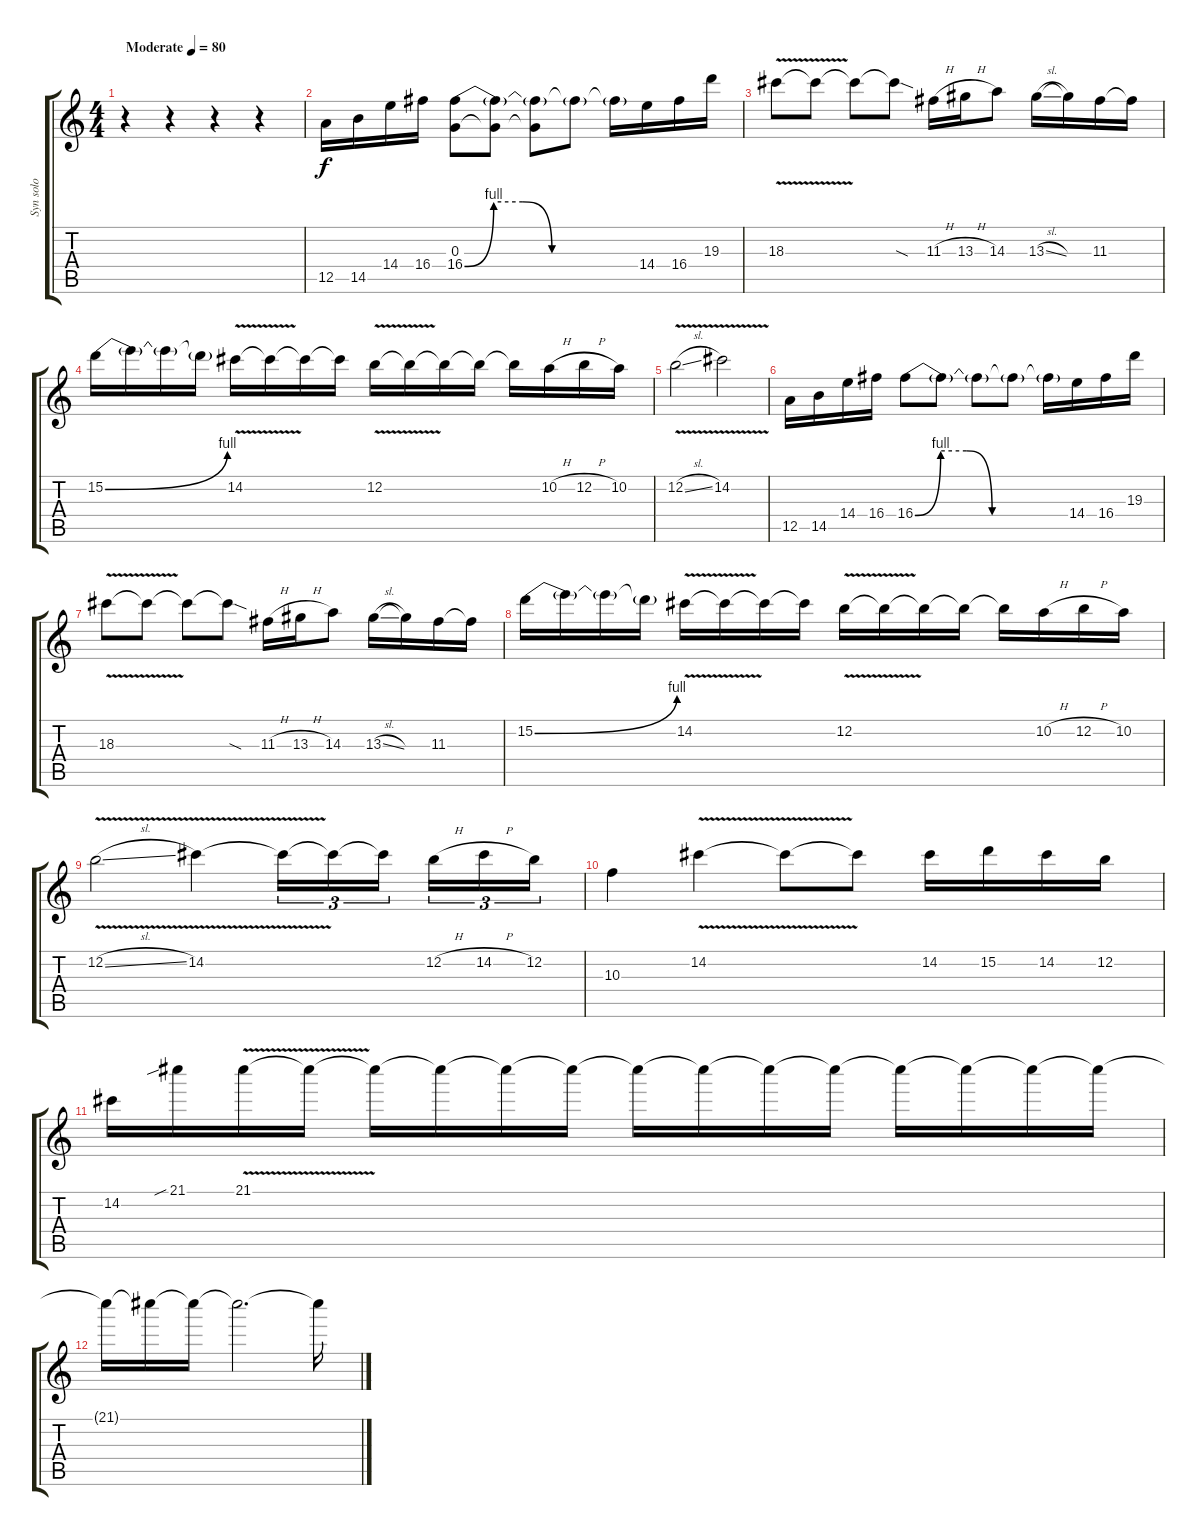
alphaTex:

\track ("Syn solo" "Syn solo") {instrument distortionguitar}
\staff {score tabs}
\tuning (E4 B3 G3 D3 A2 D2) {hide}
\ts (4 4)
\tempo (80 "Moderate")
\clef g2
\ks c
r.4{dy f instrument distortionguitar} r.4 r.4 r.4 |
12.5.16 14.5.16 14.4.16 16.4.16 (0.3 16.4{be (custom 0 0 10 4 20 4 30 0 60 0)}).8 (0.3{t} 16.4{t}).8 (0.3{t} 16.4{t}).8 16.4{t}.8 16.4{t}.16 14.4.16 16.4.16 19.3.16 |
18.3{v}.8 18.3{t}.8 18.3{t}.8 18.3{sod t}.8 11.3{h}.16 13.3{h}.16 14.3.8 13.3{sl}.16 13.3{t}.16 11.3.16 11.3{t}.16 |
15.2{be (bend 0 0 60 4)}.16 15.2{t}.16 15.2{t}.16 15.2{t}.16 14.2{v}.16 14.2{t}.16 14.2{t}.16 14.2{t}.16 12.2{v}.16 12.2{t}.16 12.2{t}.16 12.2{t}.16 12.2{t}.16 10.2{h}.16 12.2{h}.16 10.2.16 |
12.2{v sl}.2 14.2{v}.2 |
12.5.16 14.5.16 14.4.16 16.4.16 16.4{be (custom 0 0 10 4 20 4 30 0 60 0)}.8 16.4{t}.8 16.4{t}.8 16.4{t}.8 16.4{t}.16 14.4.16 16.4.16 19.3.16 |
18.3{v}.8 18.3{t}.8 18.3{t}.8 18.3{sod t}.8 11.3{h}.16 13.3{h}.16 14.3.8 13.3{sl}.16 13.3{t}.16 11.3.16 11.3{t}.16 |
15.2{be (bend 0 0 60 4)}.16 15.2{t}.16 15.2{t}.16 15.2{t}.16 14.2{v}.16 14.2{t}.16 14.2{t}.16 14.2{t}.16 12.2{v}.16 12.2{t}.16 12.2{t}.16 12.2{t}.16 12.2{t}.16 10.2{h}.16 12.2{h}.16 10.2.16 |
12.2{v sl}.2 14.2{v}.4 14.2{t}.16{tu (3 2)} 14.2{t}.16{tu (3 2)} 14.2{t}.16{tu (3 2) beam splitsecondary} 12.2{h}.16{tu (3 2)} 14.2{h}.16{tu (3 2)} 12.2.16{tu (3 2)} |
10.3.4 14.2{v}.4 14.2{t}.8 14.2{t}.8 14.2.16 15.2.16 14.2.16 12.2.16 |
14.2.16 21.1{sib}.16 21.1{v}.16 21.1{t}.16 21.1{t}.16 21.1{t}.16 21.1{t}.16 21.1{t}.16 21.1{t}.16 21.1{t}.16 21.1{t}.16 21.1{t}.16 21.1{t}.16 21.1{t}.16 21.1{t}.16 21.1{t}.16 |
21.1{t}.16 21.1{t}.16 21.1{t}.16 21.1{t}.2{d} 21.1{t}.16
